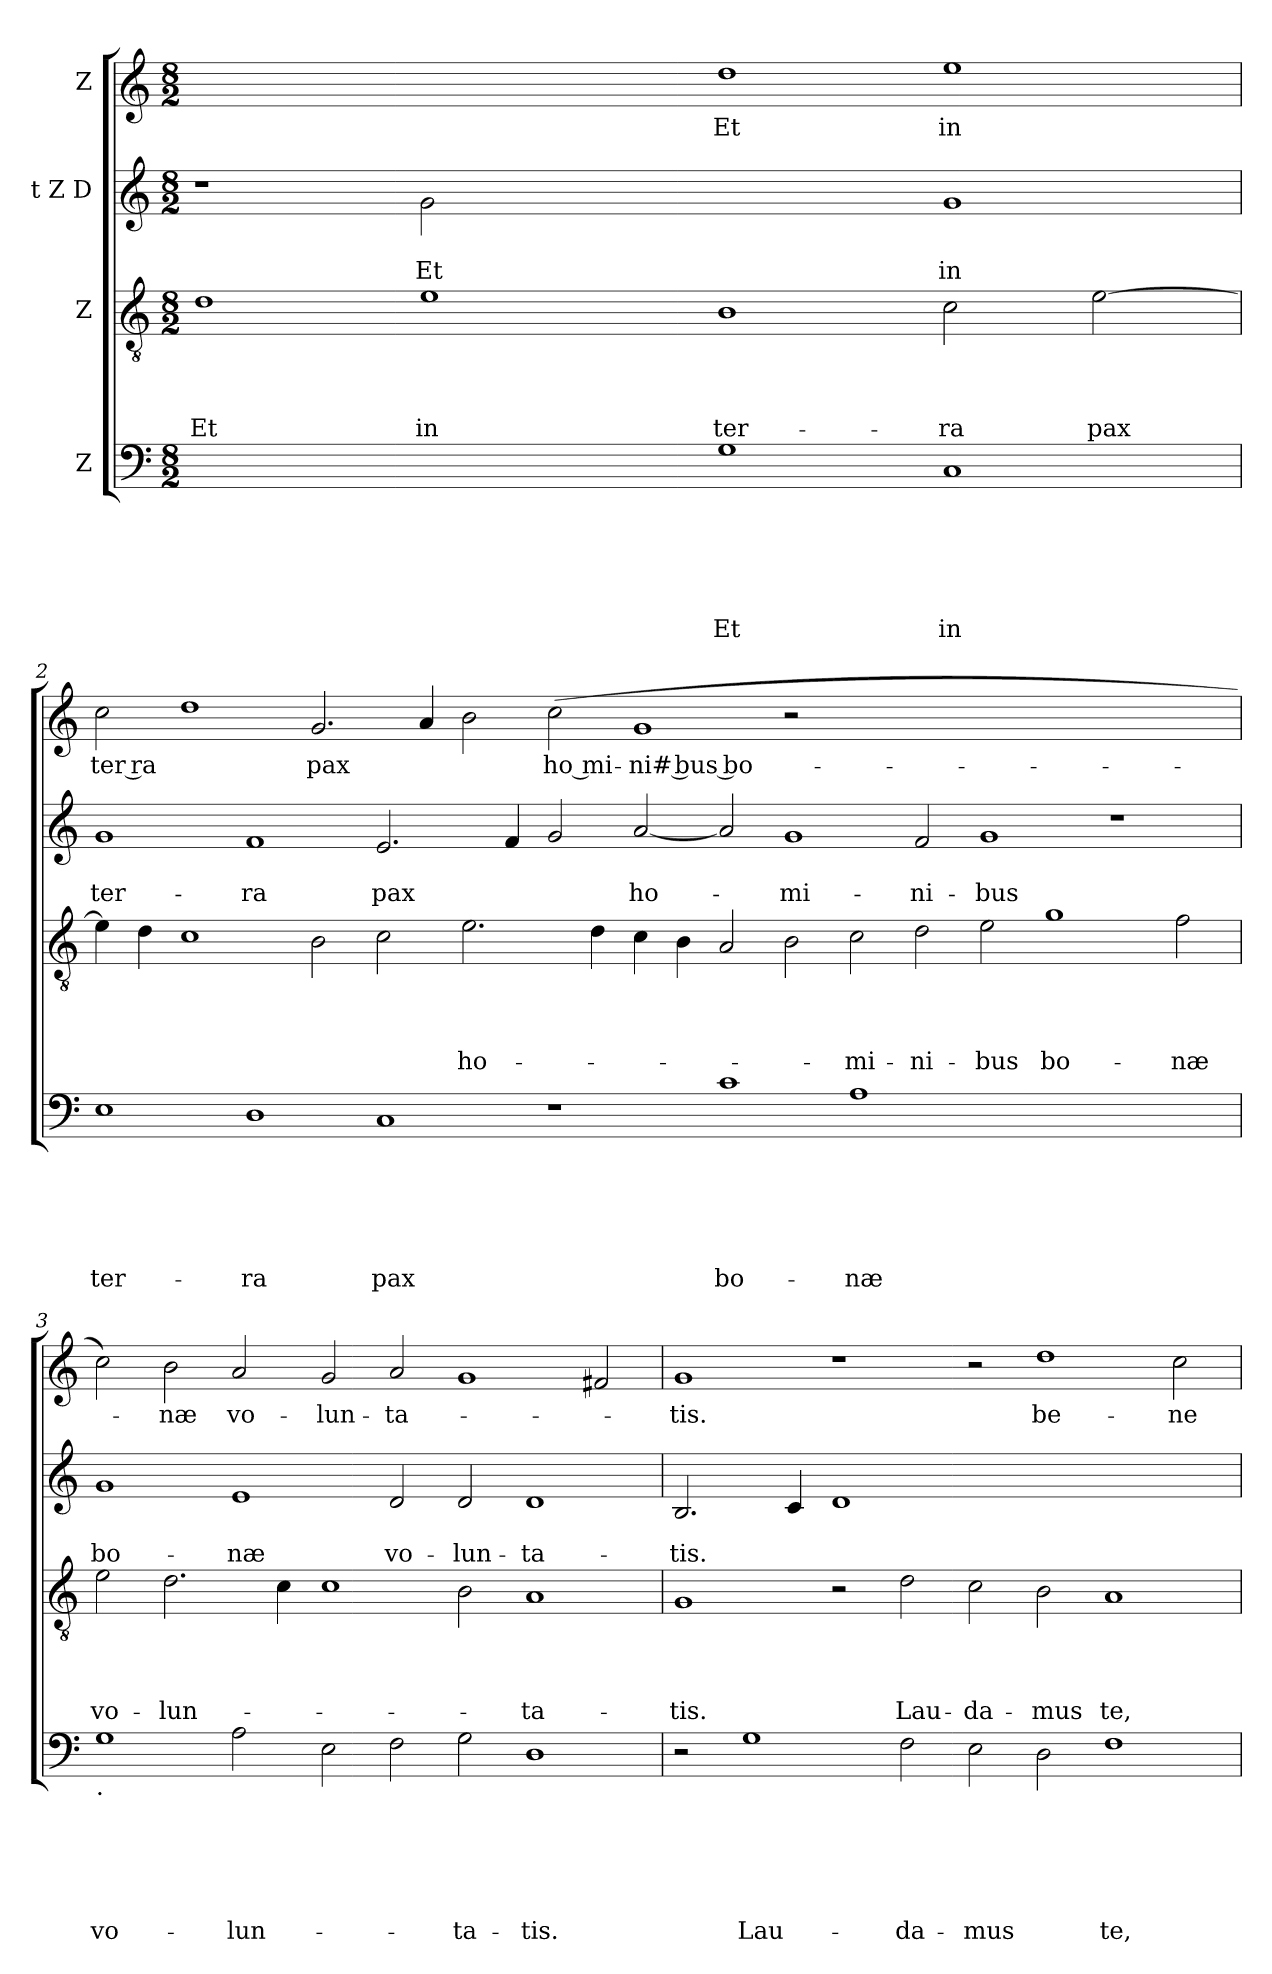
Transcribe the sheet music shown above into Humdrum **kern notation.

**kern	**text	**text	**text	**text	**text	**text	**kern	**text	**text	**text	**text	**kern	**text	**text	**kern	**text
*part4	*part4	*part4	*part4	*part4	*part4	*part4	*part3	*part3	*part3	*part3	*part3	*part2	*part2	*part2	*part1	*part1
*staff4	*staff4	*staff4	*staff4	*staff4	*staff4	*staff4	*staff3	*staff3	*staff3	*staff3	*staff3	*staff2	*staff2	*staff2	*staff1	*staff1
*I"Z	*	*	*	*	*	*	*I"Z	*	*	*	*	*I"t Z D	*	*	*I"Z	*
*clefF4	*	*	*	*	*	*	*clefGv2	*	*	*	*	*clefG2	*	*	*clefG2	*
*k[]	*	*	*	*	*	*	*k[]	*	*	*	*	*k[]	*	*	*k[]	*
*C:	*	*	*	*	*	*	*C:	*	*	*	*	*C:	*	*	*C:	*
*M8/2	*	*	*	*	*	*	*M8/2	*	*	*	*	*M8/2	*	*	*M8/2	*
=1	=1	=1	=1	=1	=1	=1	=1	=1	=1	=1	=1	=1	=1	=1	=1	=1
!	!	!	!	!	!	!	!	!	!	!	!LO:LY:b	!	!	!	!	!
0ryy	.	.	.	.	.	.	1d	.	.	.	Et	1r	.	.	0ryy	.
!	!	!	!	!	!	!	!	!	!	!	!LO:LY:b	!	!	!LO:LY:b:rj	!	!
.	.	.	.	.	.	.	1e	.	.	.	in	2g\	.	Et	.	.
.	.	.	.	.	.	.	.	.	.	.	.	1.ryy	.	.	.	.
!	!	!	!	!	!	!LO:LY:b	!	!	!	!	!LO:LY:b	!	!	!	!	!LO:LY:b
1G	.	.	.	.	.	Et	1B	.	.	.	ter-	.	.	.	1dd	Et
!	!	!	!	!	!	!LO:LY:b	!	!	!	!	!LO:LY:b	!	!	!LO:LY:b	!	!LO:LY:b
1C	.	.	.	.	.	in	2c\	.	.	.	-ra	1g	.	in	1ee	in
!	!	!	!	!	!	!	!	!	!	!	!LO:LY:b	!	!	!	!	!
.	.	.	.	.	.	.	[>2e\	.	.	.	pax	.	.	.	.	.
=2	=2	=2	=2	=2	=2	=2	=2	=2	=2	=2	=2	=2	=2	=2	=2	=2
!	!	!	!	!	!	!LO:LY:b	!	!	!	!	!	!	!	!LO:LY:b	!	!LO:LY:b:rj
1E	.	.	.	.	.	ter-	4e\]	.	.	.	.	1g	.	ter-	2cc\	ter ra
.	.	.	.	.	.	.	4d\	.	.	.	.	.	.	.	.	.
.	.	.	.	.	.	.	1c	.	.	.	.	.	.	.	1dd	.
!	!	!	!	!	!	!LO:LY:b	!	!	!	!	!	!	!	!LO:LY:b	!	!
1D	.	.	.	.	.	-ra	.	.	.	.	.	1f	.	-ra	.	.
!	!	!	!	!	!	!	!	!	!	!	!	!	!	!	!	!LO:LY:b
.	.	.	.	.	.	.	2B\	.	.	.	.	.	.	.	2.g/	pax
!	!	!	!	!	!	!LO:LY:b	!	!	!	!	!	!	!	!LO:LY:b	!	!
1C	.	.	.	.	.	pax	2c\	.	.	.	.	2.e/	.	pax	.	.
.	.	.	.	.	.	.	.	.	.	.	.	.	.	.	4a/	.
!	!	!	!	!	!	!	!	!	!	!	!LO:LY:b	!	!	!	!	!
.	.	.	.	.	.	.	2.e\	.	.	.	ho-	.	.	.	2b\	.
.	.	.	.	.	.	.	.	.	.	.	.	4f/	.	.	.	.
!	!	!	!	!	!	!	!	!	!	!	!	!	!	!	!	!LO:LY:b
1r	.	.	.	.	.	.	.	.	.	.	.	2g/	.	.	(>2cc\	ho mi-
.	.	.	.	.	.	.	4d\	.	.	.	.	.	.	.	.	.
!	!	!	!	!	!	!	!	!	!	!	!	!	!	!LO:LY:b	!	!LO:LY:b:rj
.	.	.	.	.	.	.	4c\	.	.	.	.	[<2a/	.	ho-	1g	-ni# bus bo-
.	.	.	.	.	.	.	4B\	.	.	.	.	.	.	.	.	.
!	!	!	!	!	!	!LO:LY:b	!	!	!	!	!	!	!	!	!	!
1c	.	.	.	.	.	bo-	2A/	.	.	.	.	2a/]	.	.	.	.
!	!	!	!	!	!	!	!	!	!	!	!	!	!	!LO:LY:b	!	!
.	.	.	.	.	.	.	2B\	.	.	.	.	1g	.	-mi-	2r	.
!	!	!	!	!	!	!LO:LY:b	!	!	!	!	!LO:LY:b	!	!	!	!	!
1A	.	.	.	.	.	-næ	2c\	.	.	.	-mi-	.	.	.	0.ryy	.
!	!	!	!	!	!	!	!	!	!	!	!LO:LY:b	!	!	!LO:LY:b	!	!
.	.	.	.	.	.	.	2d\	.	.	.	-ni-	2f/	.	-ni-	.	.
!	!	!	!	!	!	!	!	!	!	!	!LO:LY:b	!	!	!LO:LY:b	!	!
0ryy	.	.	.	.	.	.	2e\	.	.	.	-bus	1g	.	-bus	.	.
!	!	!	!	!	!	!	!	!	!	!	!LO:LY:b	!	!	!	!	!
.	.	.	.	.	.	.	1g	.	.	.	bo-	.	.	.	.	.
.	.	.	.	.	.	.	.	.	.	.	.	1r	.	.	.	.
!	!	!	!	!	!	!	!	!	!	!	!LO:LY:b	!	!	!	!	!
.	.	.	.	.	.	.	2f\	.	.	.	-næ	.	.	.	.	.
!!LO:LB:g=z
=3	=3	=3	=3	=3	=3	=3	=3	=3	=3	=3	=3	=3	=3	=3	=3	=3
!LO:TX:b:t=.	!	!	!	!	!	!	!	!	!	!	!	!	!	!	!	!
!	!	!	!	!	!	!LO:LY:b	!	!	!	!	!LO:LY:b	!	!	!LO:LY:b	!	!
1G	.	.	.	.	.	vo-	2e\	.	.	.	vo-	1g	.	bo-	2cc\)	.
!	!	!	!	!	!	!	!	!	!	!	!LO:LY:b	!	!	!	!	!LO:LY:b
.	.	.	.	.	.	.	2.d\	.	.	.	-lun-	.	.	.	2b\	-næ
!	!	!	!	!	!	!LO:LY:b	!	!	!	!	!	!	!	!LO:LY:b	!	!LO:LY:b
2A\	.	.	.	.	.	-lun-	.	.	.	.	.	1e	.	-næ	2a/	vo-
.	.	.	.	.	.	.	4c\	.	.	.	.	.	.	.	.	.
!	!	!	!	!	!	!	!	!	!	!	!	!	!	!	!	!LO:LY:b
2E\	.	.	.	.	.	.	1c	.	.	.	.	.	.	.	2g/	-lun-
!	!	!	!	!	!	!	!	!	!	!	!	!	!	!LO:LY:b	!	!LO:LY:b
2F\	.	.	.	.	.	.	.	.	.	.	.	2d/	.	vo-	2a/	-ta-
!	!	!	!	!	!	!LO:LY:b	!	!	!	!	!	!	!	!LO:LY:b	!	!
2G\	.	.	.	.	.	-ta-	2B\	.	.	.	.	2d/	.	-lun-	1g	.
!	!	!	!	!	!	!LO:LY:b	!	!	!	!	!LO:LY:b	!	!	!LO:LY:b	!	!
1D	.	.	.	.	.	-tis.	1A	.	.	.	-ta-	1d	.	-ta-	.	.
.	.	.	.	.	.	.	.	.	.	.	.	.	.	.	2f#/	.
=4	=4	=4	=4	=4	=4	=4	=4	=4	=4	=4	=4	=4	=4	=4	=4	=4
!	!	!	!	!	!	!	!	!	!	!	!LO:LY:b	!	!	!LO:LY:b	!	!LO:LY:b
2r	.	.	.	.	.	.	1G	.	.	.	-tis.	2.B/	.	-tis.	1g	-tis.
!	!	!	!	!	!	!LO:LY:b	!	!	!	!	!	!	!	!	!	!
1G	.	.	.	.	.	Lau-	.	.	.	.	.	.	.	.	.	.
.	.	.	.	.	.	.	.	.	.	.	.	4c/	.	.	.	.
.	.	.	.	.	.	.	2r	.	.	.	.	1d	.	.	1r	.
!	!	!	!	!	!	!LO:LY:b	!	!	!	!	!LO:LY:b	!	!	!	!	!
2F\	.	.	.	.	.	-da-	2d\	.	.	.	Lau-	.	.	.	.	.
!	!	!	!	!	!	!LO:LY:b	!	!	!	!	!LO:LY:b	!	!	!	!	!
2E\	.	.	.	.	.	-mus	2c\	.	.	.	-da-	0ryy	.	.	2r	.
!	!	!	!	!	!	!	!	!	!	!	!LO:LY:b	!	!	!	!	!LO:LY:b
2D\	.	.	.	.	.	.	2B\	.	.	.	-mus	.	.	.	1dd	be-
!	!	!	!	!	!	!LO:LY:b	!	!	!	!	!LO:LY:b	!	!	!	!	!
1F	.	.	.	.	.	te,	1A	.	.	.	te,	.	.	.	.	.
!	!	!	!	!	!	!	!	!	!	!	!	!	!	!	!	!LO:LY:b
.	.	.	.	.	.	.	.	.	.	.	.	.	.	.	2cc\	-ne-
=	=	=	=	=	=	=	=	=	=	=	=	=	=	=	=	=
*-	*-	*-	*-	*-	*-	*-	*-	*-	*-	*-	*-	*-	*-	*-	*-	*-
